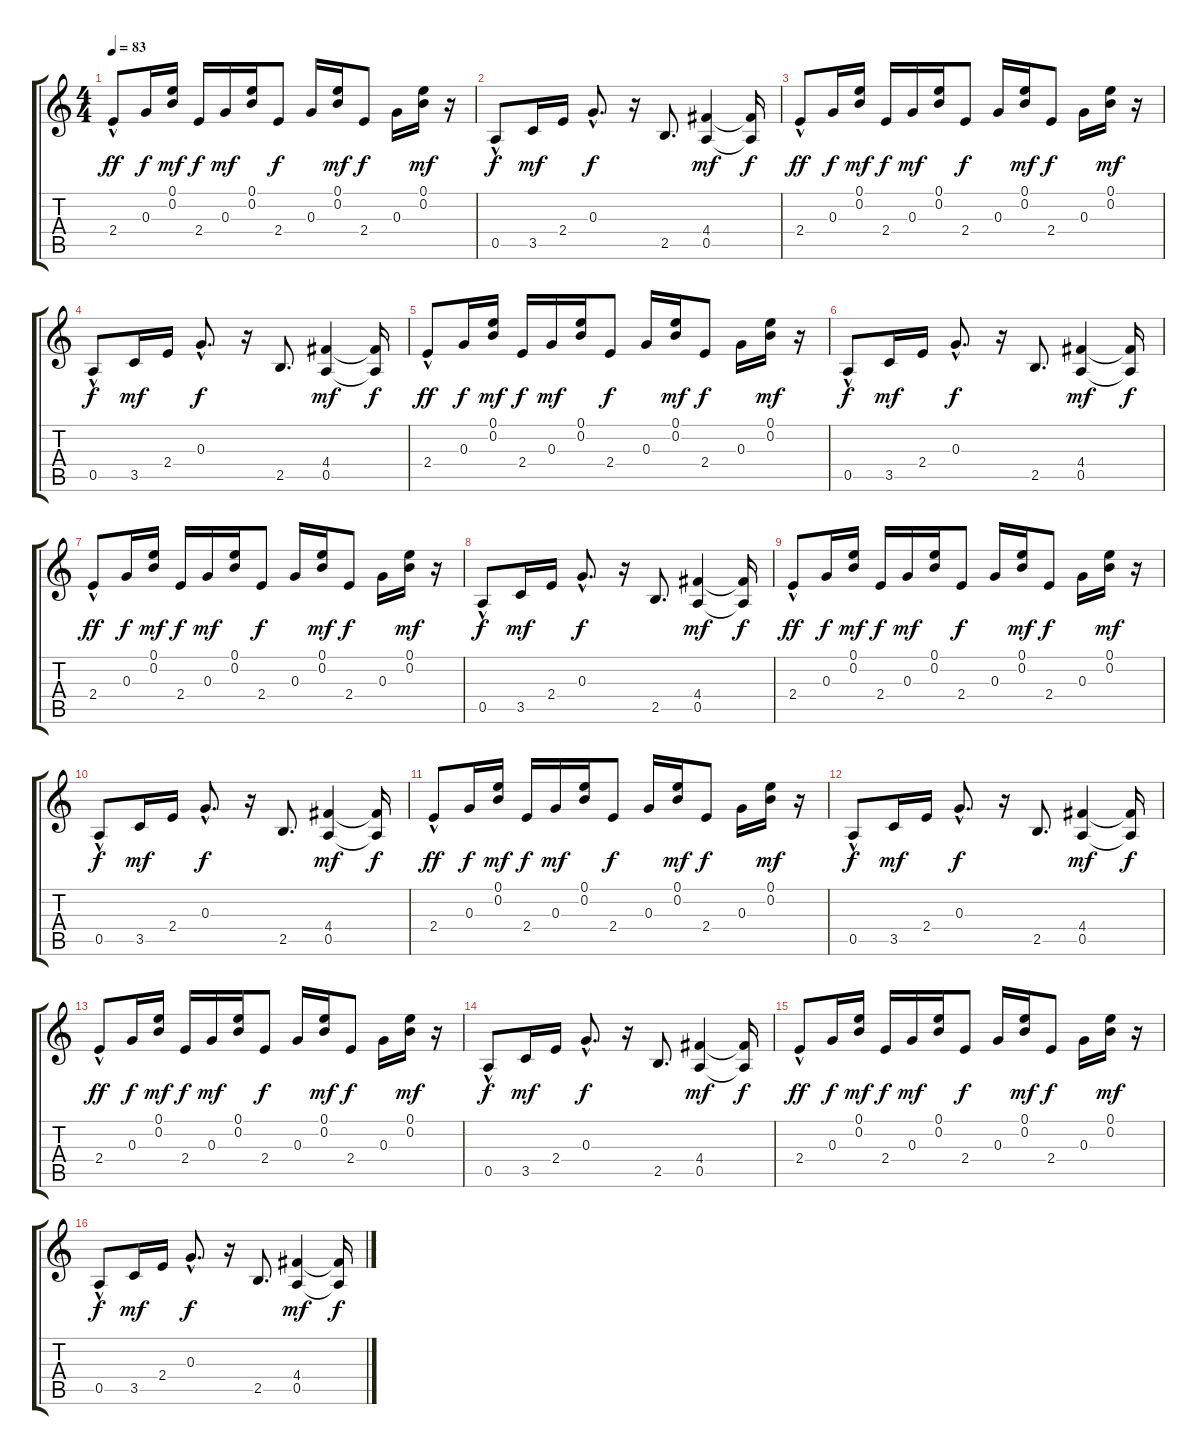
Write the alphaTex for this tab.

\track "" {instrument acousticguitarnylon}
\staff {score tabs}
\tuning (E4 B3 G3 D3 A2 E2) {hide}
\ts (4 4)
\tempo 83
\clef g2
\ks c
2.4{hac}.8{dy ff} 0.3.16{dy f} (0.1 0.2).16{dy mf} 2.4.16{dy f} 0.3.16{dy mf} (0.1 0.2).16 2.4.8{dy f} 0.3.16 (0.1 0.2).16{dy mf} 2.4.8{dy f} 0.3.16 (0.1 0.2).16{dy mf} r.16 |
0.5{hac}.8{dy f} 3.5.16{dy mf} 2.4.16 0.3{hac}.8{d dy f} r.16 2.5.8{d} (4.4 0.5).4{dy mf} (4.4{t} 0.5{t}).16{dy f} |
2.4{hac}.8{dy ff} 0.3.16{dy f} (0.1 0.2).16{dy mf} 2.4.16{dy f} 0.3.16{dy mf} (0.1 0.2).16 2.4.8{dy f} 0.3.16 (0.1 0.2).16{dy mf} 2.4.8{dy f} 0.3.16 (0.1 0.2).16{dy mf} r.16 |
0.5{hac}.8{dy f} 3.5.16{dy mf} 2.4.16 0.3{hac}.8{d dy f} r.16 2.5.8{d} (4.4 0.5).4{dy mf} (4.4{t} 0.5{t}).16{dy f} |
2.4{hac}.8{dy ff} 0.3.16{dy f} (0.1 0.2).16{dy mf} 2.4.16{dy f} 0.3.16{dy mf} (0.1 0.2).16 2.4.8{dy f} 0.3.16 (0.1 0.2).16{dy mf} 2.4.8{dy f} 0.3.16 (0.1 0.2).16{dy mf} r.16 |
0.5{hac}.8{dy f} 3.5.16{dy mf} 2.4.16 0.3{hac}.8{d dy f} r.16 2.5.8{d} (4.4 0.5).4{dy mf} (4.4{t} 0.5{t}).16{dy f} |
2.4{hac}.8{dy ff} 0.3.16{dy f} (0.1 0.2).16{dy mf} 2.4.16{dy f} 0.3.16{dy mf} (0.1 0.2).16 2.4.8{dy f} 0.3.16 (0.1 0.2).16{dy mf} 2.4.8{dy f} 0.3.16 (0.1 0.2).16{dy mf} r.16 |
0.5{hac}.8{dy f} 3.5.16{dy mf} 2.4.16 0.3{hac}.8{d dy f} r.16 2.5.8{d} (4.4 0.5).4{dy mf} (4.4{t} 0.5{t}).16{dy f} |
2.4{hac}.8{dy ff} 0.3.16{dy f} (0.1 0.2).16{dy mf} 2.4.16{dy f} 0.3.16{dy mf} (0.1 0.2).16 2.4.8{dy f} 0.3.16 (0.1 0.2).16{dy mf} 2.4.8{dy f} 0.3.16 (0.1 0.2).16{dy mf} r.16 |
0.5{hac}.8{dy f} 3.5.16{dy mf} 2.4.16 0.3{hac}.8{d dy f} r.16 2.5.8{d} (4.4 0.5).4{dy mf} (4.4{t} 0.5{t}).16{dy f} |
2.4{hac}.8{dy ff} 0.3.16{dy f} (0.1 0.2).16{dy mf} 2.4.16{dy f} 0.3.16{dy mf} (0.1 0.2).16 2.4.8{dy f} 0.3.16 (0.1 0.2).16{dy mf} 2.4.8{dy f} 0.3.16 (0.1 0.2).16{dy mf} r.16 |
0.5{hac}.8{dy f} 3.5.16{dy mf} 2.4.16 0.3{hac}.8{d dy f} r.16 2.5.8{d} (4.4 0.5).4{dy mf} (4.4{t} 0.5{t}).16{dy f} |
2.4{hac}.8{dy ff} 0.3.16{dy f} (0.1 0.2).16{dy mf} 2.4.16{dy f} 0.3.16{dy mf} (0.1 0.2).16 2.4.8{dy f} 0.3.16 (0.1 0.2).16{dy mf} 2.4.8{dy f} 0.3.16 (0.1 0.2).16{dy mf} r.16 |
0.5{hac}.8{dy f} 3.5.16{dy mf} 2.4.16 0.3{hac}.8{d dy f} r.16 2.5.8{d} (4.4 0.5).4{dy mf} (4.4{t} 0.5{t}).16{dy f} |
2.4{hac}.8{dy ff} 0.3.16{dy f} (0.1 0.2).16{dy mf} 2.4.16{dy f} 0.3.16{dy mf} (0.1 0.2).16 2.4.8{dy f} 0.3.16 (0.1 0.2).16{dy mf} 2.4.8{dy f} 0.3.16 (0.1 0.2).16{dy mf} r.16 |
0.5{hac}.8{dy f} 3.5.16{dy mf} 2.4.16 0.3{hac}.8{d dy f} r.16 2.5.8{d} (4.4 0.5).4{dy mf} (4.4{t} 0.5{t}).16{dy f}
